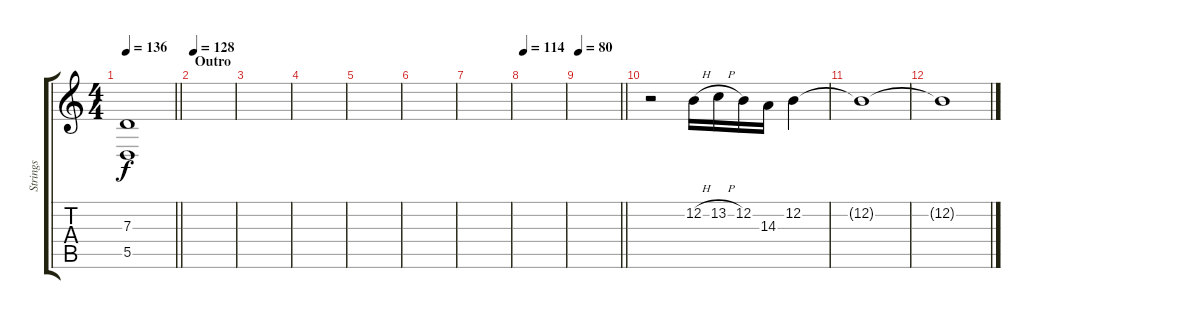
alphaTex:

\track ("Strings" "Strings") {instrument stringensemble1}
\staff {score tabs}
\tuning (E4 B3 G3 D3 A2 E2) {hide}
\ts (4 4)
\tempo 136
\clef g2
\barLineRight lightlight
\ks c
(7.3{t} 5.5{t}).1{dy f} |
\section ("" "Outro")
\tempo 128
|
|
|
|
|
|
\tempo 114
|
\tempo 80
\barLineRight lightlight
|
r.2 12.2{h}.16 13.2{h}.16 12.2.16 14.3.16 12.2.4 |
12.2{t}.1{volume 0} |
12.2{t}.1
